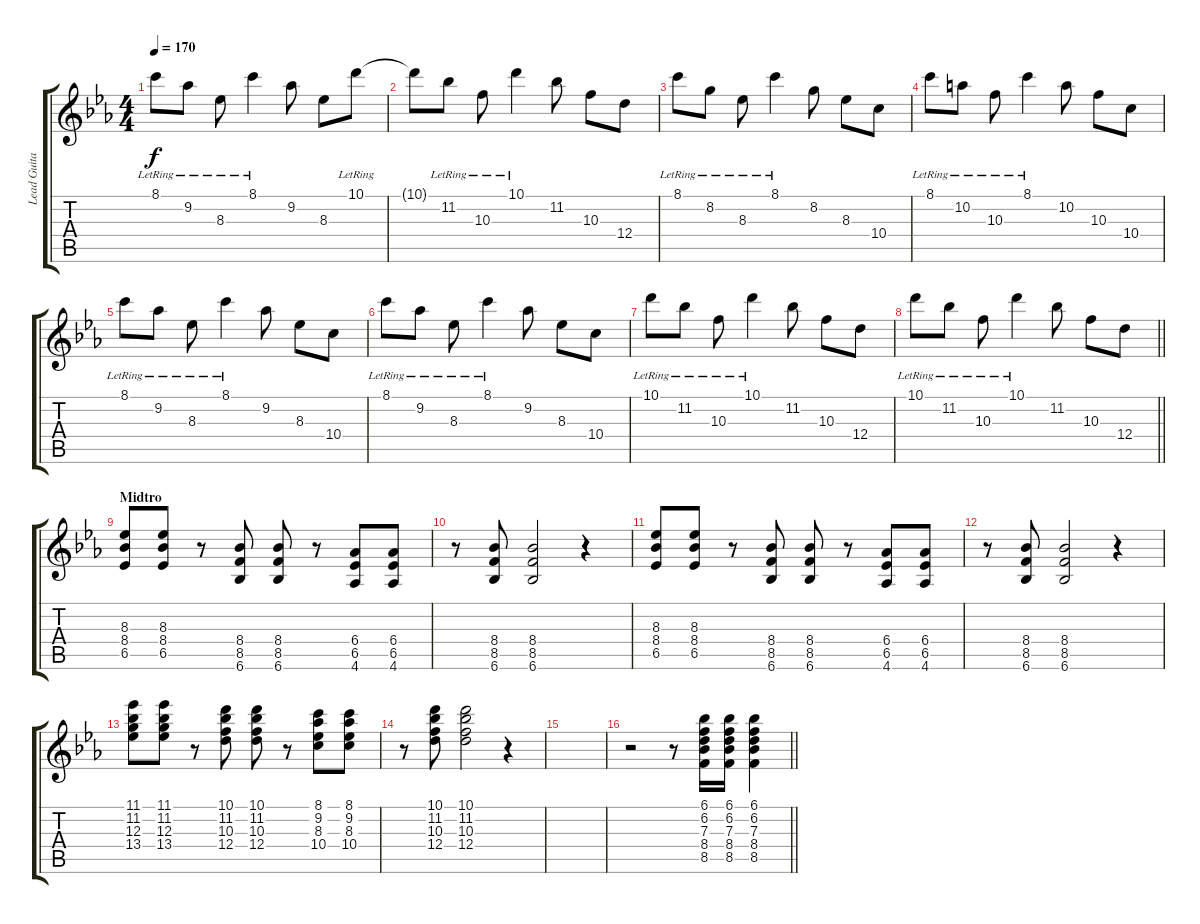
\track ("Lead Guitar" "Lead Guita") {solo instrument distortionguitar}
\staff {score tabs}
\tuning (E4 B3 G3 D3 A2 E2) {hide}
\ts (4 4)
\tempo 170
\clef g2
\ks eb
8.1{lr}.8{dy f} 9.2{lr}.8 8.3{lr}.8 8.1{lr}.4 9.2.8 8.3.8 10.1{lr}.8 |
10.1{t}.8 11.2{lr}.8 10.3{lr}.8 10.1{lr}.4 11.2.8 10.3.8 12.4.8 |
8.1{lr}.8 8.2{lr}.8 8.3{lr}.8 8.1{lr}.4 8.2.8 8.3.8 10.4.8 |
8.1{lr}.8 10.2{lr}.8 10.3{lr}.8 8.1{lr}.4 10.2.8 10.3.8 10.4.8 |
8.1{lr}.8 9.2{lr}.8 8.3{lr}.8 8.1{lr}.4 9.2.8 8.3.8 10.4.8 |
8.1{lr}.8 9.2{lr}.8 8.3{lr}.8 8.1{lr}.4 9.2.8 8.3.8 10.4.8 |
10.1{lr}.8 11.2{lr}.8 10.3{lr}.8 10.1{lr}.4 11.2.8 10.3.8 12.4.8 |
\barLineRight lightlight
10.1{lr}.8 11.2{lr}.8 10.3{lr}.8 10.1{lr}.4 11.2.8 10.3.8 12.4.8 |
\section ("" "Midtro")
(8.3 8.4 6.5).8 (8.3 8.4 6.5).8 r.8 (8.4 8.5 6.6).8 (8.4 8.5 6.6).8 r.8 (6.4 6.5 4.6).8 (6.4 6.5 4.6).8 |
r.8 (8.4 8.5 6.6).8 (8.4 8.5 6.6).2 r.4 |
(8.3 8.4 6.5).8 (8.3 8.4 6.5).8 r.8 (8.4 8.5 6.6).8 (8.4 8.5 6.6).8 r.8 (6.4 6.5 4.6).8 (6.4 6.5 4.6).8 |
r.8 (8.4 8.5 6.6).8 (8.4 8.5 6.6).2 r.4 |
(11.1 11.2 12.3 13.4).8 (11.1 11.2 12.3 13.4).8 r.8 (10.1 11.2 10.3 12.4).8 (10.1 11.2 10.3 12.4).8 r.8 (8.1 9.2 8.3 10.4).8 (8.1 9.2 8.3 10.4).8 |
r.8 (10.1 11.2 10.3 12.4).8 (10.1 11.2 10.3 12.4).2 r.4 |
|
\barLineRight lightlight
r.2 r.8 (6.1 6.2 7.3 8.4 8.5).16 (6.1 6.2 7.3 8.4 8.5).16 (6.1 6.2 7.3 8.4 8.5).4
